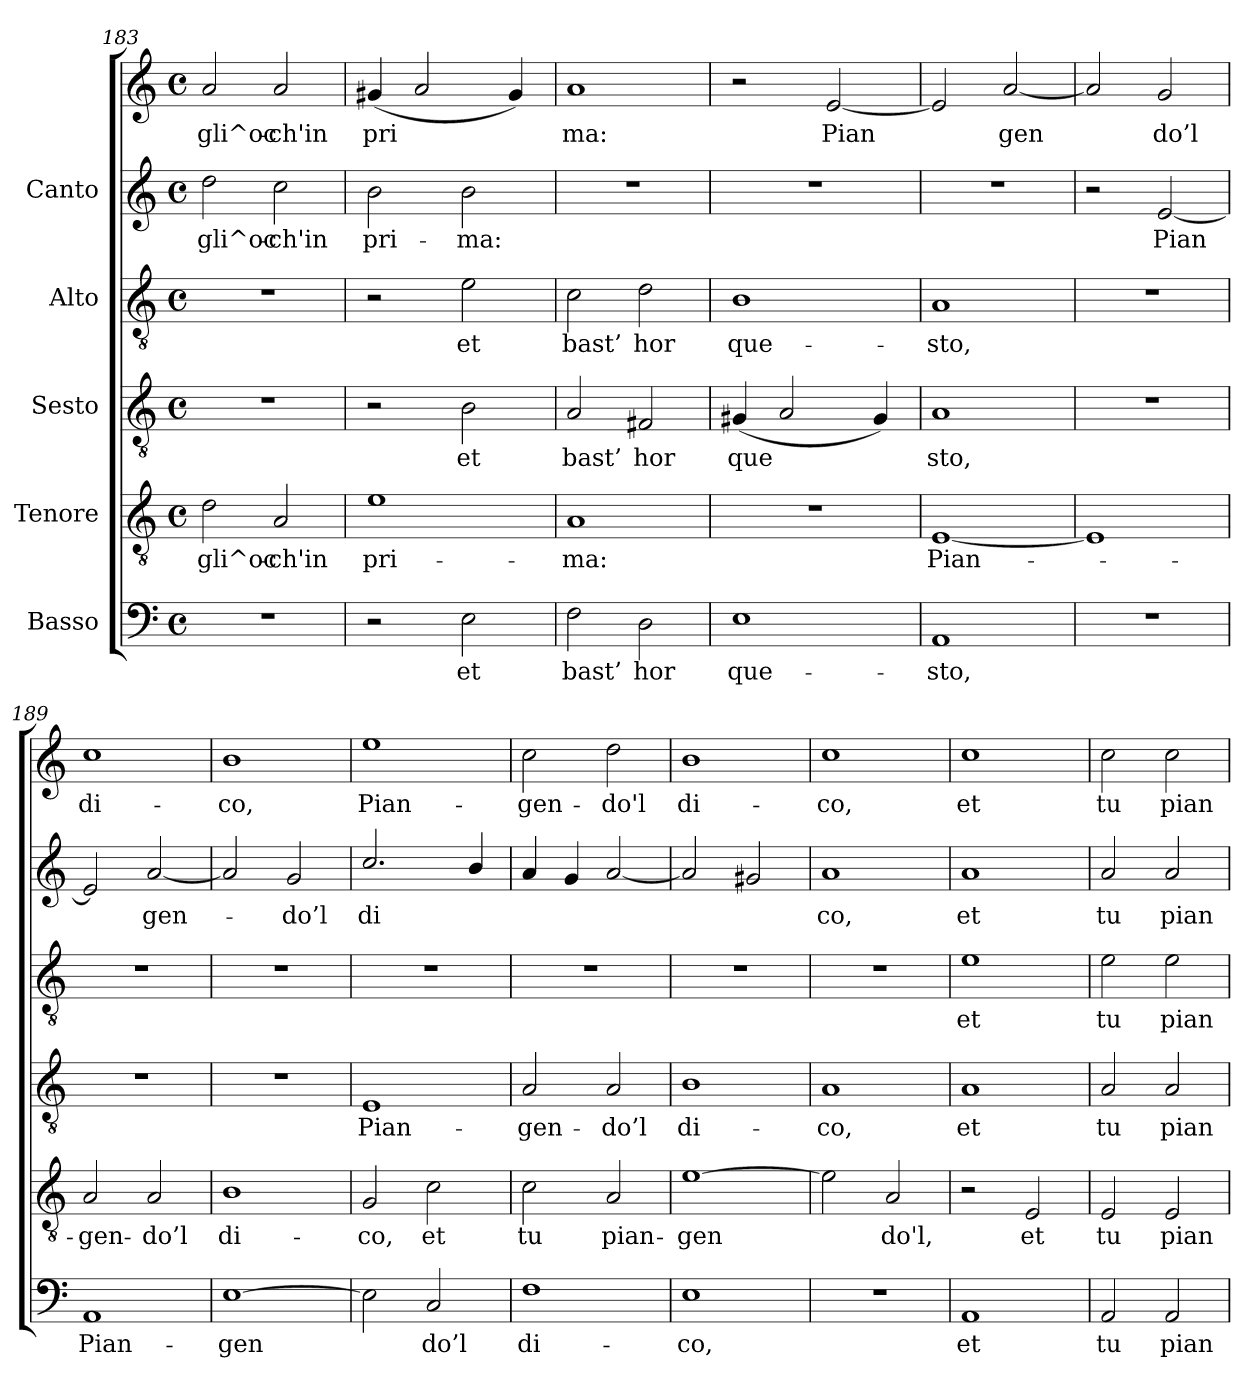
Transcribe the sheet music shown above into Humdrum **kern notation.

**kern	**text	**kern	**text	**kern	**text	**kern	**text	**kern	**text	**kern	**text
*part5	*part5	*part4	*part4	*part3	*part3	*part2	*part2	*part1	*part1	*part1	*part1
*staff6	*staff6	*staff5	*staff5	*staff4	*staff4	*staff3	*staff3	*staff2	*staff2	*staff1	*staff1
*I"Basso	*	*I"Tenore	*	*I"Sesto	*	*I"Alto	*	*I"Canto	*	*	*
*clefF4	*	*clefGv2	*	*clefGv2	*	*clefGv2	*	*clefG2	*	*clefG2	*
*M4/4	*	*M4/4	*	*M4/4	*	*M4/4	*	*M4/4	*	*M4/4	*
*met(c)	*	*met(c)	*	*met(c)	*	*met(c)	*	*met(c)	*	*met(c)	*
=183	=183	=183	=183	=183	=183	=183	=183	=183	=183	=183	=183
!	!	!	!LO:LY:b:cj	!	!	!	!	!	!LO:LY:b:cj	!	!LO:LY:b
1r	.	2d\	gli^oc-	1r	.	1r	.	2dd\	gli^oc-	2a/	gli^oc-
!	!	!	!LO:LY:b:cj	!	!	!	!	!	!LO:LY:b:cj	!	!LO:LY:b
.	.	2A/	-ch'in	.	.	.	.	2cc\	-ch'in	2a/	-ch'in
!!LO:LB:g=z
=184	=184	=184	=184	=184	=184	=184	=184	=184	=184	=184	=184
!	!	!	!LO:LY:b:cj	!	!	!	!	!	!LO:LY:b:cj	!	!LO:LY:b
2r	.	1e	pri-	2r	.	2r	.	2b\	-pri-	(<4g#X/	pri-
!	!	!	!	!	!	!	!	!	!	!	!LO:LY:b
.	.	.	.	.	.	.	.	.	.	2a/	--
!	!LO:LY:b:cj	!	!	!	!LO:LY:b:cj	!	!LO:LY:b:cj	!	!LO:LY:b:cj	!	!
2E\	et	.	.	2B\	et	2e\	et	2b\	-ma:	.	.
!	!	!	!	!	!	!	!	!	!	!	!LO:LY:b
.	.	.	.	.	.	.	.	.	.	4g#/)	--
=185	=185	=185	=185	=185	=185	=185	=185	=185	=185	=185	=185
!	!LO:LY:b:cj	!	!LO:LY:b:cj	!	!LO:LY:b:cj	!	!LO:LY:b:cj	!	!	!	!LO:LY:b
2F\	bast’	1A	-ma:	2A/	bast’	2c\	bast’	1r	.	1a	ma:
!	!LO:LY:b:cj	!	!	!	!LO:LY:b:cj	!	!LO:LY:b:cj	!	!	!	!
2D\	hor	.	.	2F#X/	hor	2d\	hor	.	.	.	.
=186	=186	=186	=186	=186	=186	=186	=186	=186	=186	=186	=186
!	!LO:LY:b:cj	!	!	!	!LO:LY:b:cj	!	!LO:LY:b:cj	!	!	!	!
1E	que-	1r	.	(<4G#X/	que-	1B	que-	1r	.	2r	.
!	!	!	!	!	!LO:LY:b:cj	!	!	!	!	!	!
.	.	.	.	2A/	--	.	.	.	.	.	.
!	!	!	!	!	!	!	!	!	!	!	!LO:LY:b
.	.	.	.	.	.	.	.	.	.	[<2e/	Pian-
!	!	!	!	!	!LO:LY:b:cj	!	!	!	!	!	!
.	.	.	.	4G#/)	--	.	.	.	.	.	.
=187	=187	=187	=187	=187	=187	=187	=187	=187	=187	=187	=187
!	!LO:LY:b:cj	!	!LO:LY:b:cj	!	!LO:LY:b:cj	!	!LO:LY:b:cj	!	!	!	!LO:LY:b
1AA	-sto,	[<1E	Pian-	1A	-sto,	1A	-sto,	1r	.	2e/]	-
!	!	!	!	!	!	!	!	!	!	!	!LO:LY:b
.	.	.	.	.	.	.	.	.	.	[<2a/	gen-
=188	=188	=188	=188	=188	=188	=188	=188	=188	=188	=188	=188
!	!	!	!	!	!	!	!	!	!	!	!LO:LY:b
1r	.	1E]	.	1r	.	1r	.	2r	.	2a/]	-
!	!	!	!	!	!	!	!	!	!LO:LY:b:cj	!	!LO:LY:b
.	.	.	.	.	.	.	.	[<2e/	Pian-	2g/	do’l
=189	=189	=189	=189	=189	=189	=189	=189	=189	=189	=189	=189
!	!LO:LY:b:cj	!	!LO:LY:b:cj	!	!	!	!	!	!LO:LY:b:cj	!	!LO:LY:b
1AA	Pian-	2A/	-gen-	1r	.	1r	.	2e/]	-	1cc	-di-
!	!	!	!LO:LY:b:cj	!	!	!	!	!	!LO:LY:b:cj	!	!
.	.	2A/	-do’l	.	.	.	.	[<2a/	gen-	.	.
=190	=190	=190	=190	=190	=190	=190	=190	=190	=190	=190	=190
!	!LO:LY:b:cj	!	!LO:LY:b:cj	!	!	!	!	!	!LO:LY:b:cj	!	!LO:LY:b
[>1E	-gen-	1B	di-	1r	.	1r	.	2a/]	.	1b	-co,
!	!	!	!	!	!	!	!	!	!LO:LY:b:cj	!	!
.	.	.	.	.	.	.	.	2g/	do’l	.	.
!!LO:PB:g=z
=191	=191	=191	=191	=191	=191	=191	=191	=191	=191	=191	=191
!	!LO:LY:b:cj	!	!LO:LY:b:cj	!	!LO:LY:b:cj	!	!	!	!LO:LY:b:cj	!	!LO:LY:b
2E\]	-	2G/	-co,	1E	Pian-	1r	.	2.cc/	-di-	1ee	Pian-
!	!LO:LY:b:cj	!	!LO:LY:b:cj	!	!	!	!	!	!	!	!
2C/	do’l	2c\	et	.	.	.	.	.	.	.	.
!	!	!	!	!	!	!	!	!	!LO:LY:b:cj	!	!
.	.	.	.	.	.	.	.	4b/	--	.	.
=192	=192	=192	=192	=192	=192	=192	=192	=192	=192	=192	=192
!	!LO:LY:b:cj	!	!LO:LY:b:cj	!	!LO:LY:b:cj	!	!	!	!	!	!LO:LY:b
1F	di-	2c\	tu	2A/	-gen-	1r	.	4a/	.	2cc\	-gen-
.	.	.	.	.	.	.	.	4g/	.	.	.
!	!	!	!LO:LY:b:cj	!	!LO:LY:b:cj	!	!	!	!	!	!LO:LY:b
.	.	2A/	pian-	2A/	-do’l	.	.	[<2a/	.	2dd\	-do'l
=193	=193	=193	=193	=193	=193	=193	=193	=193	=193	=193	=193
!	!LO:LY:b:cj	!	!LO:LY:b:cj	!	!LO:LY:b:cj	!	!	!	!	!	!LO:LY:b
1E	-co,	[>1e	-gen-	1B	di-	1r	.	2a/]	.	1b	di-
.	.	.	.	.	.	.	.	2g#X/	.	.	.
=194	=194	=194	=194	=194	=194	=194	=194	=194	=194	=194	=194
!	!	!	!LO:LY:b:cj	!	!LO:LY:b:cj	!	!	!	!LO:LY:b:cj	!	!LO:LY:b
1r	.	2e\]	-	1A	-co,	1r	.	1a	co,	1cc	-co,
!	!	!	!LO:LY:b:cj	!	!	!	!	!	!	!	!
.	.	2A/	do'l,	.	.	.	.	.	.	.	.
=195	=195	=195	=195	=195	=195	=195	=195	=195	=195	=195	=195
!	!LO:LY:b:cj	!	!	!	!LO:LY:b:cj	!	!LO:LY:b:cj	!	!LO:LY:b:cj	!	!LO:LY:b
1AA	et	2r	.	1A	et	1e	et	1a	et	1cc	et
!	!	!	!LO:LY:b:cj	!	!	!	!	!	!	!	!
.	.	2E/	et	.	.	.	.	.	.	.	.
=196	=196	=196	=196	=196	=196	=196	=196	=196	=196	=196	=196
!	!LO:LY:b:cj	!	!LO:LY:b:cj	!	!LO:LY:b:cj	!	!LO:LY:b:cj	!	!LO:LY:b:cj	!	!LO:LY:b
2AA/	tu	2E/	tu	2A/	tu	2e\	tu	2a/	-tu	2cc\	tu
!	!LO:LY:b:cj	!	!LO:LY:b:cj	!	!LO:LY:b:cj	!	!LO:LY:b:cj	!	!LO:LY:b:cj	!	!LO:LY:b
2AA/	pian-	2E/	pian-	2A/	pian-	2e\	pian-	2a/	pian-	2cc\	pian-
=	=	=	=	=	=	=	=	=	=	=	=
*-	*-	*-	*-	*-	*-	*-	*-	*-	*-	*-	*-
